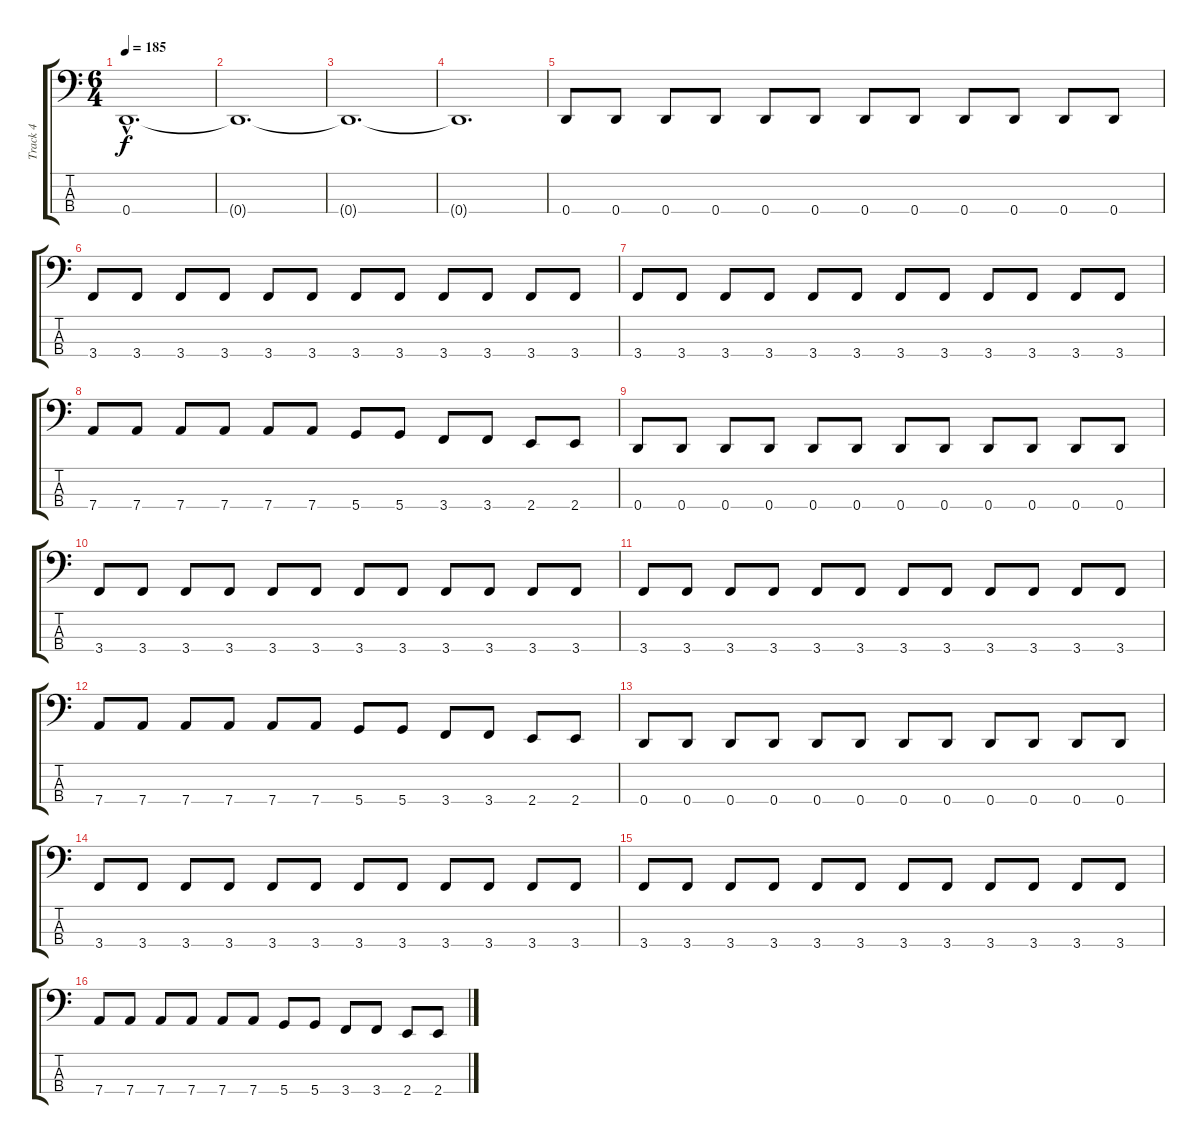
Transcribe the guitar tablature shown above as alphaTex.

\track ("Track 4" "Track 4") {instrument electricbasspick}
\staff {score tabs}
\tuning (G2 D2 A1 D1) {hide}
\ts (6 4)
\tempo 185
\clef f4
\ks c
0.4{hac}.1{d dy f} |
0.4{t}.1{d} |
0.4{t}.1{d} |
0.4{t}.1{d} |
0.4.8 0.4.8 0.4.8 0.4.8 0.4.8 0.4.8 0.4.8 0.4.8 0.4.8 0.4.8 0.4.8 0.4.8 |
3.4.8 3.4.8 3.4.8 3.4.8 3.4.8 3.4.8 3.4.8 3.4.8 3.4.8 3.4.8 3.4.8 3.4.8 |
3.4.8 3.4.8 3.4.8 3.4.8 3.4.8 3.4.8 3.4.8 3.4.8 3.4.8 3.4.8 3.4.8 3.4.8 |
7.4.8 7.4.8 7.4.8 7.4.8 7.4.8 7.4.8 5.4.8 5.4.8 3.4.8 3.4.8 2.4.8 2.4.8 |
0.4.8 0.4.8 0.4.8 0.4.8 0.4.8 0.4.8 0.4.8 0.4.8 0.4.8 0.4.8 0.4.8 0.4.8 |
3.4.8 3.4.8 3.4.8 3.4.8 3.4.8 3.4.8 3.4.8 3.4.8 3.4.8 3.4.8 3.4.8 3.4.8 |
3.4.8 3.4.8 3.4.8 3.4.8 3.4.8 3.4.8 3.4.8 3.4.8 3.4.8 3.4.8 3.4.8 3.4.8 |
7.4.8 7.4.8 7.4.8 7.4.8 7.4.8 7.4.8 5.4.8 5.4.8 3.4.8 3.4.8 2.4.8 2.4.8 |
0.4.8 0.4.8 0.4.8 0.4.8 0.4.8 0.4.8 0.4.8 0.4.8 0.4.8 0.4.8 0.4.8 0.4.8 |
3.4.8 3.4.8 3.4.8 3.4.8 3.4.8 3.4.8 3.4.8 3.4.8 3.4.8 3.4.8 3.4.8 3.4.8 |
3.4.8 3.4.8 3.4.8 3.4.8 3.4.8 3.4.8 3.4.8 3.4.8 3.4.8 3.4.8 3.4.8 3.4.8 |
7.4.8 7.4.8 7.4.8 7.4.8 7.4.8 7.4.8 5.4.8 5.4.8 3.4.8 3.4.8 2.4.8 2.4.8
